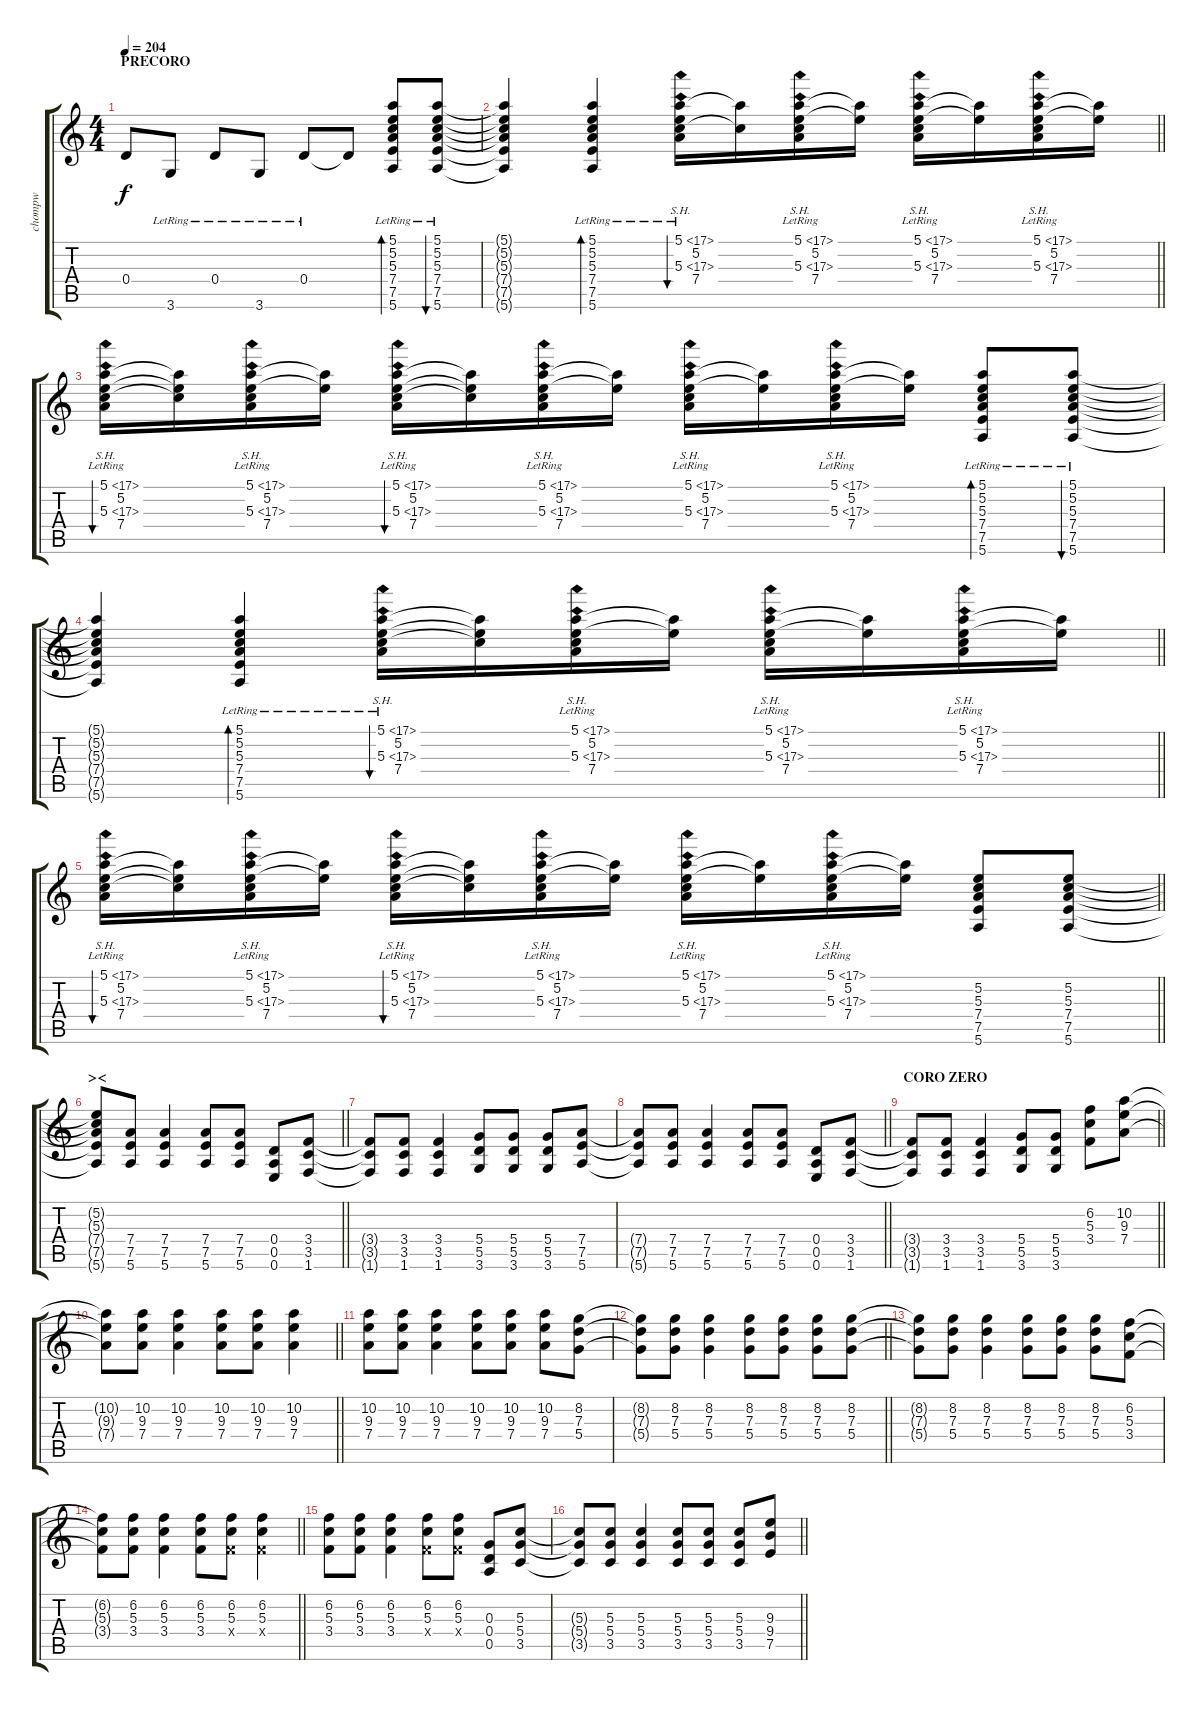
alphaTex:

\track ("chompw" "chompw") {instrument distortionguitar}
\staff {score tabs}
\tuning (E4 B3 G3 D3 A2 E2) {hide}
\ts (4 4)
\section ("" "PRECORO")
\tempo 204
\clef g2
\ks c
0.4{t}.8{dy f} 3.6{lr}.8 0.4{lr}.8 3.6{lr}.8 0.4{lr}.8 0.4{t}.8 (5.1{lr} 5.2{lr} 5.3{lr} 7.4{lr} 7.5{lr} 5.6{lr}).8{bd 60 instrument distortionguitar} (5.1{lr} 5.2{lr} 5.3{lr} 7.4{lr} 7.5{lr} 5.6{lr}).8{bu 30} |
\barLineRight lightlight
(5.1{t} 5.2{t} 5.3{t} 7.4{t} 7.5{t} 5.6{t}).4 (5.1{lr} 5.2{lr} 5.3{lr} 7.4{lr} 7.5{lr} 5.6{lr}).4{bd 60} (5.1{sh 12 lr} 5.2{lr} 5.3{sh 12 lr} 7.4{lr}).16{bu 30} (5.1{t} 5.3{t}).16 (5.1{sh 12 lr} 5.2{lr} 5.3{sh 12 lr} 7.4{lr}).16 (5.1{t} 5.2{t}).16 (5.1{sh 12 lr} 5.2{lr} 5.3{sh 12 lr} 7.4{lr}).16 (5.1{t} 5.2{t}).16 (5.1{sh 12 lr} 5.2{lr} 5.3{sh 12 lr} 7.4{lr}).16 (5.1{t} 5.2{t}).16 |
(5.1{sh 12 lr} 5.2{lr} 5.3{sh 12 lr} 7.4{lr}).16{bu 30} (5.1{t} 5.2{t} 5.3{t}).16 (5.1{sh 12 lr} 5.2{lr} 5.3{sh 12 lr} 7.4{lr}).16 (5.1{t} 5.2{t}).16 (5.1{sh 12 lr} 5.2{lr} 5.3{sh 12 lr} 7.4{lr}).16{bu 30} (5.1{t} 5.2{t} 5.3{t}).16 (5.1{sh 12 lr} 5.2{lr} 5.3{sh 12 lr} 7.4{lr}).16 (5.1{t} 5.2{t}).16 (5.1{sh 12 lr} 5.2{lr} 5.3{sh 12 lr} 7.4{lr}).16 (5.1{t} 5.2{t}).16 (5.1{sh 12 lr} 5.2{lr} 5.3{sh 12 lr} 7.4{lr}).16 (5.1{t} 5.2{t}).16 (5.1{lr} 5.2{lr} 5.3{lr} 7.4{lr} 7.5{lr} 5.6{lr}).8{bd 60} (5.1{lr} 5.2{lr} 5.3{lr} 7.4{lr} 7.5{lr} 5.6{lr}).8{bu 30} |
\barLineRight lightlight
(5.1{t} 5.2{t} 5.3{t} 7.4{t} 7.5{t} 5.6{t}).4 (5.1{lr} 5.2{lr} 5.3{lr} 7.4{lr} 7.5{lr} 5.6{lr}).4{bd 60} (5.1{sh 12 lr} 5.2{lr} 5.3{sh 12 lr} 7.4{lr}).16{bu 30} (5.1{t} 5.2{t} 5.3{t}).16 (5.1{sh 12 lr} 5.2{lr} 5.3{sh 12 lr} 7.4{lr}).16 (5.1{t} 5.2{t}).16 (5.1{sh 12 lr} 5.2{lr} 5.3{sh 12 lr} 7.4{lr}).16 (5.1{t} 5.2{t}).16 (5.1{sh 12 lr} 5.2{lr} 5.3{sh 12 lr} 7.4{lr}).16 (5.1{t} 5.2{t}).16 |
\barLineRight lightlight
(5.1{sh 12 lr} 5.2{lr} 5.3{sh 12 lr} 7.4{lr}).16{bu 30} (5.1{t} 5.2{t} 5.3{t}).16 (5.1{sh 12 lr} 5.2{lr} 5.3{sh 12 lr} 7.4{lr}).16 (5.1{t} 5.2{t}).16 (5.1{sh 12 lr} 5.2{lr} 5.3{sh 12 lr} 7.4{lr}).16{bu 30} (5.1{t} 5.2{t} 5.3{t}).16 (5.1{sh 12 lr} 5.2{lr} 5.3{sh 12 lr} 7.4{lr}).16 (5.1{t} 5.2{t}).16 (5.1{sh 12 lr} 5.2{lr} 5.3{sh 12 lr} 7.4{lr}).16 (5.1{t} 5.2{t}).16 (5.1{sh 12 lr} 5.2{lr} 5.3{sh 12 lr} 7.4{lr}).16 (5.1{t} 5.2{t}).16 (5.2 5.3 7.4 7.5 5.6).8 (5.2 5.3 7.4 7.5 5.6).8 |
\section ("" "><")
\barLineRight lightlight
(5.2{t} 5.3{t} 7.4{t} 7.5{t} 5.6{t}).8 (7.4 7.5 5.6).8 (7.4 7.5 5.6).4 (7.4 7.5 5.6).8 (7.4 7.5 5.6).8 (0.4 0.5 0.6).8 (3.4 3.5 1.6).8 |
(3.4{t} 3.5{t} 1.6{t}).8 (3.4 3.5 1.6).8 (3.4 3.5 1.6).4 (5.4 5.5 3.6).8 (5.4 5.5 3.6).8 (5.4 5.5 3.6).8 (7.4 7.5 5.6).8 |
\barLineRight lightlight
(7.4{t} 7.5{t} 5.6{t}).8 (7.4 7.5 5.6).8 (7.4 7.5 5.6).4 (7.4 7.5 5.6).8 (7.4 7.5 5.6).8 (0.4 0.5 0.6).8 (3.4 3.5 1.6).8 |
\section ("" "CORO ZERO")
\barLineRight lightlight
(3.4{t} 3.5{t} 1.6{t}).8 (3.4 3.5 1.6).8 (3.4 3.5 1.6).4 (5.4 5.5 3.6).8 (5.4 5.5 3.6).8 (6.2 5.3 3.4).8 (10.2 9.3 7.4).8 |
\barLineRight lightlight
(10.2{t} 9.3{t} 7.4{t}).8 (10.2 9.3 7.4).8 (10.2 9.3 7.4).4 (10.2 9.3 7.4).8 (10.2 9.3 7.4).8 (10.2 9.3 7.4).4 |
(10.2 9.3 7.4).8 (10.2 9.3 7.4).8 (10.2 9.3 7.4).4 (10.2 9.3 7.4).8 (10.2 9.3 7.4).8 (10.2 9.3 7.4).8 (8.2 7.3 5.4).8 |
\barLineRight lightlight
(8.2{t} 7.3{t} 5.4{t}).8 (8.2 7.3 5.4).8 (8.2 7.3 5.4).4 (8.2 7.3 5.4).8 (8.2 7.3 5.4).8 (8.2 7.3 5.4).8 (8.2 7.3 5.4).8 |
(8.2{t} 7.3{t} 5.4{t}).8 (8.2 7.3 5.4).8 (8.2 7.3 5.4).4 (8.2 7.3 5.4).8 (8.2 7.3 5.4).8 (8.2 7.3 5.4).8 (6.2 5.3 3.4).8 |
\barLineRight lightlight
(6.2{t} 5.3{t} 3.4{t}).8 (6.2 5.3 3.4).8 (6.2 5.3 3.4).4 (6.2 5.3 3.4).8 (6.2 5.3 3.4{x}).8 (6.2 5.3 3.4{x}).4 |
(6.2 5.3 3.4).8 (6.2 5.3 3.4).8 (6.2 5.3 3.4).4 (6.2 5.3 3.4{x}).8 (6.2 5.3 3.4{x}).8 (0.3 0.4 0.5).8 (5.3 5.4 3.5).8 |
\barLineRight lightlight
(5.3{t} 5.4{t} 3.5{t}).8 (5.3 5.4 3.5).8 (5.3 5.4 3.5).4 (5.3 5.4 3.5).8 (5.3 5.4 3.5).8 (5.3 5.4 3.5).8 (9.3 9.4 7.5).8
